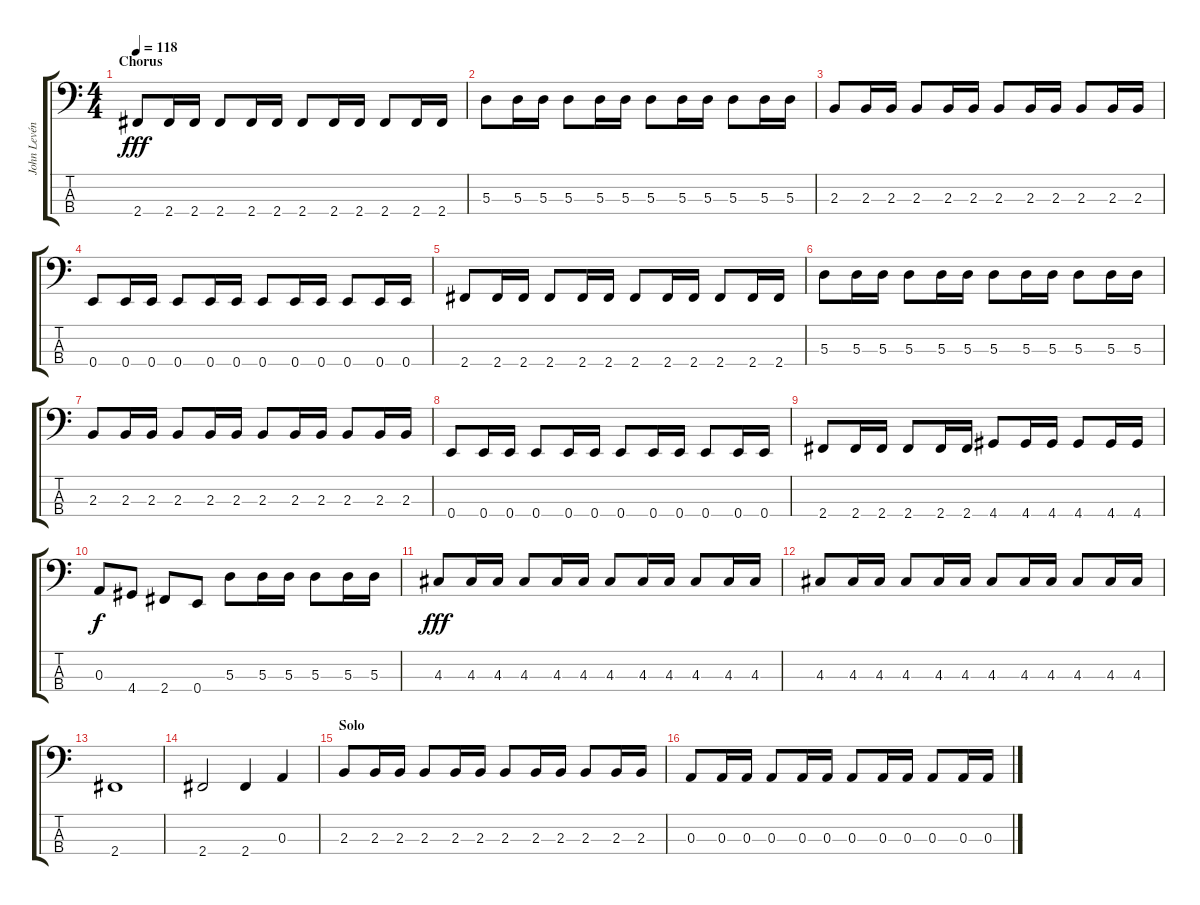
\track ("John Levén - 1963 Fender Precision Bas" "John Levén") {instrument electricbasspick}
\staff {score tabs}
\tuning (G2 D2 A1 E1) {hide}
\ts (4 4)
\section ("" "Chorus")
\tempo 118
\clef f4
\ks c
2.4.8{dy fff} 2.4.16 2.4.16 2.4.8 2.4.16 2.4.16 2.4.8 2.4.16 2.4.16 2.4.8 2.4.16 2.4.16 |
5.3.8 5.3.16 5.3.16 5.3.8 5.3.16 5.3.16 5.3.8 5.3.16 5.3.16 5.3.8 5.3.16 5.3.16 |
2.3.8 2.3.16 2.3.16 2.3.8 2.3.16 2.3.16 2.3.8 2.3.16 2.3.16 2.3.8 2.3.16 2.3.16 |
0.4.8 0.4.16 0.4.16 0.4.8 0.4.16 0.4.16 0.4.8 0.4.16 0.4.16 0.4.8 0.4.16 0.4.16 |
2.4.8 2.4.16 2.4.16 2.4.8 2.4.16 2.4.16 2.4.8 2.4.16 2.4.16 2.4.8 2.4.16 2.4.16 |
5.3.8 5.3.16 5.3.16 5.3.8 5.3.16 5.3.16 5.3.8 5.3.16 5.3.16 5.3.8 5.3.16 5.3.16 |
2.3.8 2.3.16 2.3.16 2.3.8 2.3.16 2.3.16 2.3.8 2.3.16 2.3.16 2.3.8 2.3.16 2.3.16 |
0.4.8 0.4.16 0.4.16 0.4.8 0.4.16 0.4.16 0.4.8 0.4.16 0.4.16 0.4.8 0.4.16 0.4.16 |
2.4.8 2.4.16 2.4.16 2.4.8 2.4.16 2.4.16 4.4.8 4.4.16 4.4.16 4.4.8 4.4.16 4.4.16 |
0.3.8{dy f} 4.4.8 2.4.8 0.4.8 5.3.8 5.3.16 5.3.16 5.3.8 5.3.16 5.3.16 |
4.3.8{dy fff} 4.3.16 4.3.16 4.3.8 4.3.16 4.3.16 4.3.8 4.3.16 4.3.16 4.3.8 4.3.16 4.3.16 |
4.3.8 4.3.16 4.3.16 4.3.8 4.3.16 4.3.16 4.3.8 4.3.16 4.3.16 4.3.8 4.3.16 4.3.16 |
2.4.1 |
2.4.2 2.4.4 0.3.4 |
\section ("" "Solo")
2.3.8 2.3.16 2.3.16 2.3.8 2.3.16 2.3.16 2.3.8 2.3.16 2.3.16 2.3.8 2.3.16 2.3.16 |
0.3.8 0.3.16 0.3.16 0.3.8 0.3.16 0.3.16 0.3.8 0.3.16 0.3.16 0.3.8 0.3.16 0.3.16
